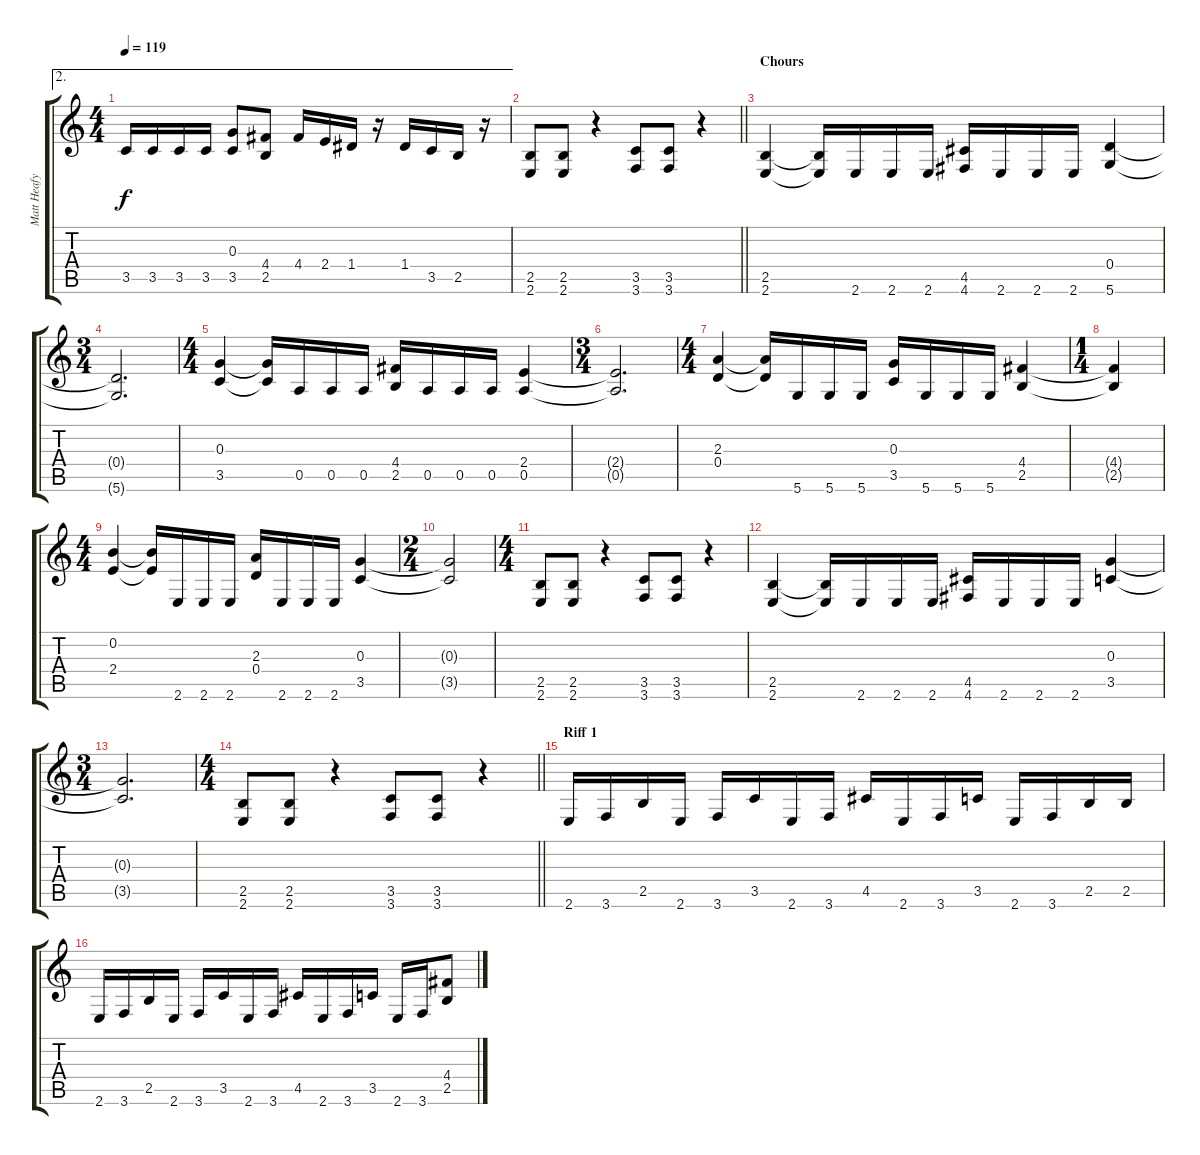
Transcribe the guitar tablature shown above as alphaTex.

\track ("Matt Heafy (Rhythm Guitar)" "Matt Heafy") {instrument distortionguitar}
\staff {score tabs}
\tuning (E4 B3 G3 D3 A2 D2) {hide}
\ae 2
\ts (4 4)
\tempo 119
\clef g2
\ks c
3.5.16{dy f} 3.5.16 3.5.16 3.5.16 (0.3 3.5).8 (4.4 2.5).8 4.4.16 2.4.16 1.4.16 r.16 1.4.16 3.5.16 2.5.16 r.16 |
\barLineRight lightlight
(2.5 2.6).8 (2.5 2.6).8 r.4 (3.5 3.6).8 (3.5 3.6).8 r.4 |
\section ("" "Chours")
(2.5 2.6).4 (2.5{t} 2.6{t}).16 2.6.16 2.6.16 2.6.16 (4.5 4.6).16 2.6.16 2.6.16 2.6.16 (0.4 5.6).4 |
\ts (3 4)
(0.4{t} 5.6{t}).2{d} |
\ts (4 4)
(0.3 3.5).4 (0.3{t} 3.5{t}).16 0.5.16 0.5.16 0.5.16 (4.4 2.5).16 0.5.16 0.5.16 0.5.16 (2.4 0.5).4 |
\ts (3 4)
(2.4{t} 0.5{t}).2{d} |
\ts (4 4)
(2.3 0.4).4 (2.3{t} 0.4{t}).16 5.6.16 5.6.16 5.6.16 (0.3 3.5).16 5.6.16 5.6.16 5.6.16 (4.4 2.5).4 |
\ts (1 4)
(4.4{t} 2.5{t}).4 |
\ts (4 4)
(0.2 2.4).4 (0.2{t} 2.4{t}).16 2.6.16 2.6.16 2.6.16 (2.3 0.4).16 2.6.16 2.6.16 2.6.16 (0.3 3.5).4 |
\ts (2 4)
(0.3{t} 3.5{t}).2 |
\ts (4 4)
(2.5 2.6).8 (2.5 2.6).8 r.4 (3.5 3.6).8 (3.5 3.6).8 r.4 |
(2.5 2.6).4 (2.5{t} 2.6{t}).16 2.6.16 2.6.16 2.6.16 (4.5 4.6).16 2.6.16 2.6.16 2.6.16 (0.3 3.5).4 |
\ts (3 4)
(0.3{t} 3.5{t}).2{d} |
\ts (4 4)
\barLineRight lightlight
(2.5 2.6).8 (2.5 2.6).8 r.4 (3.5 3.6).8 (3.5 3.6).8 r.4 |
\section ("" "Riff 1")
2.6.16 3.6.16 2.5.16 2.6.16 3.6.16 3.5.16 2.6.16 3.6.16 4.5.16 2.6.16 3.6.16 3.5.16 2.6.16 3.6.16 2.5.16 2.5.16 |
2.6.16 3.6.16 2.5.16 2.6.16 3.6.16 3.5.16 2.6.16 3.6.16 4.5.16 2.6.16 3.6.16 3.5.16 2.6.16 3.6.16 (4.4 2.5).8
